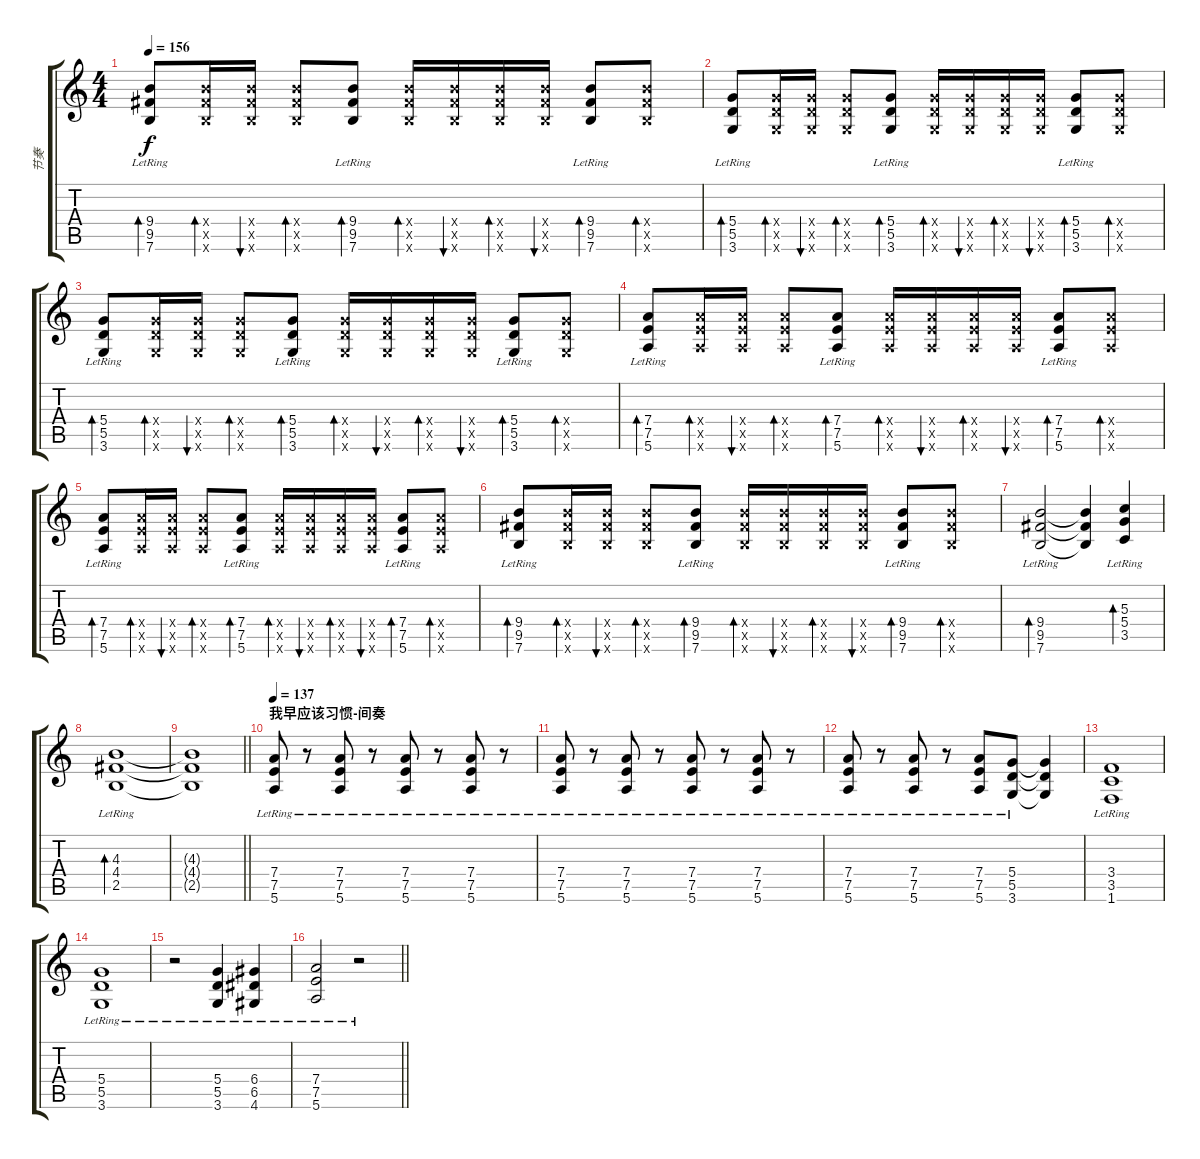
\track ("节奏" "节奏") {instrument acousticguitarsteel}
\staff {score tabs}
\tuning (E4 B3 G3 D3 A2 E2) {hide}
\ts (4 4)
\tempo 156
\clef g2
\ks c
(9.4{lr} 9.5{lr} 7.6{lr}).8{bd 60 dy f} (9.4{x} 9.5{x} 7.6{x}).16{bd 60} (9.4{x} 9.5{x} 7.6{x}).16{bu 60} (9.4{x} 9.5{x} 7.6{x}).8{bd 60} (9.4{lr} 9.5{lr} 7.6{lr}).8{bd 60} (9.4{x} 9.5{x} 7.6{x}).16{bd 60} (9.4{x} 9.5{x} 7.6{x}).16{bu 60} (9.4{x} 9.5{x} 7.6{x}).16{bd 60} (9.4{x} 9.5{x} 7.6{x}).16{bu 60} (9.4{lr} 9.5{lr} 7.6{lr}).8{bd 60} (9.4{x} 9.5{x} 7.6{x}).8{bd 60} |
(5.4{lr} 5.5{lr} 3.6{lr}).8{bd 60} (5.4{x} 5.5{x} 3.6{x}).16{bd 60} (5.4{x} 5.5{x} 3.6{x}).16{bu 60} (5.4{x} 5.5{x} 3.6{x}).8{bd 60} (5.4{lr} 5.5{lr} 3.6{lr}).8{bd 60} (5.4{x} 5.5{x} 3.6{x}).16{bd 60} (5.4{x} 5.5{x} 3.6{x}).16{bu 60} (5.4{x} 5.5{x} 3.6{x}).16{bd 60} (5.4{x} 5.5{x} 3.6{x}).16{bu 60} (5.4{lr} 5.5{lr} 3.6{lr}).8{bd 60} (5.4{x} 5.5{x} 3.6{x}).8{bd 60} |
(5.4{lr} 5.5{lr} 3.6{lr}).8{bd 60} (5.4{x} 5.5{x} 3.6{x}).16{bd 60} (5.4{x} 5.5{x} 3.6{x}).16{bu 60} (5.4{x} 5.5{x} 3.6{x}).8{bd 60} (5.4{lr} 5.5{lr} 3.6{lr}).8{bd 60} (5.4{x} 5.5{x} 3.6{x}).16{bd 60} (5.4{x} 5.5{x} 3.6{x}).16{bu 60} (5.4{x} 5.5{x} 3.6{x}).16{bd 60} (5.4{x} 5.5{x} 3.6{x}).16{bu 60} (5.4{lr} 5.5{lr} 3.6{lr}).8{bd 60} (5.4{x} 5.5{x} 3.6{x}).8{bd 60} |
(7.4{lr} 7.5{lr} 5.6{lr}).8{bd 60} (7.4{x} 7.5{x} 5.6{x}).16{bd 60} (7.4{x} 7.5{x} 5.6{x}).16{bu 60} (7.4{x} 7.5{x} 5.6{x}).8{bd 60} (7.4{lr} 7.5{lr} 5.6{lr}).8{bd 60} (7.4{x} 7.5{x} 5.6{x}).16{bd 60} (7.4{x} 7.5{x} 5.6{x}).16{bu 60} (7.4{x} 7.5{x} 5.6{x}).16{bd 60} (7.4{x} 7.5{x} 5.6{x}).16{bu 60} (7.4{lr} 7.5{lr} 5.6{lr}).8{bd 60} (7.4{x} 7.5{x} 5.6{x}).8{bd 60} |
(7.4{lr} 7.5{lr} 5.6{lr}).8{bd 60} (7.4{x} 7.5{x} 5.6{x}).16{bd 60} (7.4{x} 7.5{x} 5.6{x}).16{bu 60} (7.4{x} 7.5{x} 5.6{x}).8{bd 60} (7.4{lr} 7.5{lr} 5.6{lr}).8{bd 60} (7.4{x} 7.5{x} 5.6{x}).16{bd 60} (7.4{x} 7.5{x} 5.6{x}).16{bu 60} (7.4{x} 7.5{x} 5.6{x}).16{bd 60} (7.4{x} 7.5{x} 5.6{x}).16{bu 60} (7.4{lr} 7.5{lr} 5.6{lr}).8{bd 60} (7.4{x} 7.5{x} 5.6{x}).8{bd 60} |
(9.4{lr} 9.5{lr} 7.6{lr}).8{bd 60} (9.4{x} 9.5{x} 7.6{x}).16{bd 60} (9.4{x} 9.5{x} 7.6{x}).16{bu 60} (9.4{x} 9.5{x} 7.6{x}).8{bd 60} (9.4{lr} 9.5{lr} 7.6{lr}).8{bd 60} (9.4{x} 9.5{x} 7.6{x}).16{bd 60} (9.4{x} 9.5{x} 7.6{x}).16{bu 60} (9.4{x} 9.5{x} 7.6{x}).16{bd 60} (9.4{x} 9.5{x} 7.6{x}).16{bu 60} (9.4{lr} 9.5{lr} 7.6{lr}).8{bd 60} (9.4{x} 9.5{x} 7.6{x}).8{bd 60} |
(9.4{lr} 9.5{lr} 7.6{lr}).2{bd 60} (9.4{t} 9.5{t} 7.6{t}).4 (5.3{lr} 5.4{lr} 3.5{lr}).4{bd 60} |
(4.3{lr} 4.4{lr} 2.5{lr}).1{bd 60} |
\barLineRight lightlight
(4.3{t} 4.4{t} 2.5{t}).1 |
\section ("" "我早应该习惯-间奏")
\tempo 137
(7.4{lr} 7.5{lr} 5.6{lr}).8 r.8 (7.4{lr} 7.5{lr} 5.6{lr}).8 r.8 (7.4{lr} 7.5{lr} 5.6{lr}).8 r.8 (7.4{lr} 7.5{lr} 5.6{lr}).8 r.8 |
(7.4{lr} 7.5{lr} 5.6{lr}).8 r.8 (7.4{lr} 7.5{lr} 5.6{lr}).8 r.8 (7.4{lr} 7.5{lr} 5.6{lr}).8 r.8 (7.4{lr} 7.5{lr} 5.6{lr}).8 r.8 |
(7.4{lr} 7.5{lr} 5.6{lr}).8 r.8 (7.4{lr} 7.5{lr} 5.6{lr}).8 r.8 (7.4{lr} 7.5{lr} 5.6{lr}).8 (5.4{lr} 5.5{lr} 3.6{lr}).8 (5.4{t} 5.5{t} 3.6{t}).4 |
(3.4{lr} 3.5{lr} 1.6{lr}).1 |
(5.4{lr} 5.5{lr} 3.6{lr}).1 |
r.2 (5.4{lr} 5.5{lr} 3.6{lr}).4 (6.4{lr} 6.5{lr} 4.6{lr}).4 |
\barLineRight lightlight
(7.4{lr} 7.5{lr} 5.6{lr}).2 r.2
